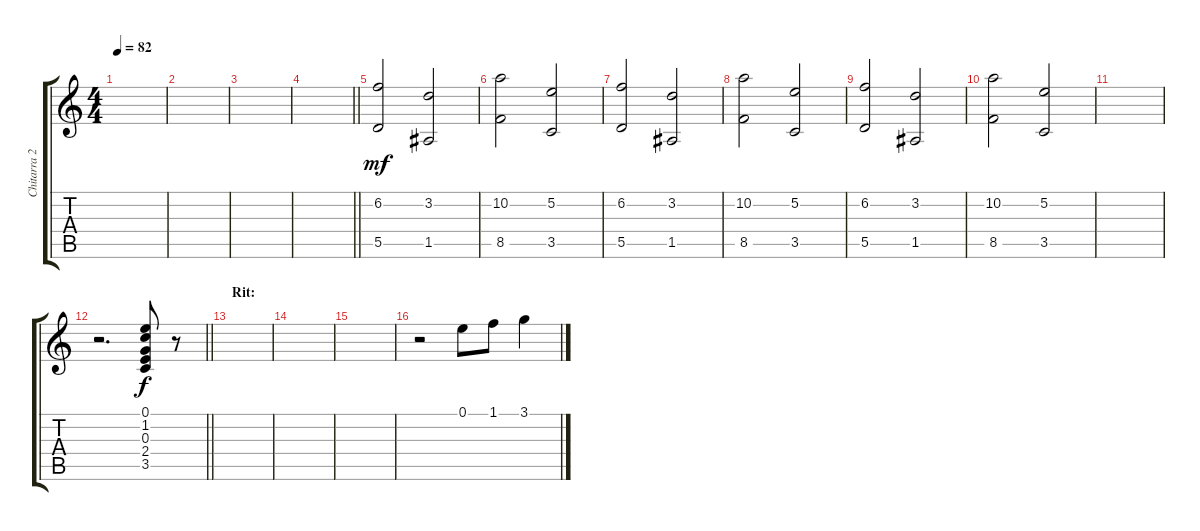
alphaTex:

\track ("Chitarra 2" "Chitarra 2") {instrument overdrivenguitar}
\staff {score tabs}
\tuning (E4 B3 G3 D3 A2 E2) {hide}
\ts (4 4)
\tempo 82
\clef g2
\ks c
|
|
|
\barLineRight lightlight
|
(6.2 5.5).2{dy mf} (3.2 1.5).2 |
(10.2 8.5).2 (5.2 3.5).2 |
(6.2 5.5).2 (3.2 1.5).2 |
(10.2 8.5).2 (5.2 3.5).2 |
(6.2 5.5).2 (3.2 1.5).2 |
(10.2 8.5).2 (5.2 3.5).2 |
|
\barLineRight lightlight
r.2{d} (0.1 1.2 0.3 2.4 3.5).8{dy f} r.8 |
\section ("" "Rit:")
|
|
|
r.2 0.1.8 1.1.8 3.1.4
